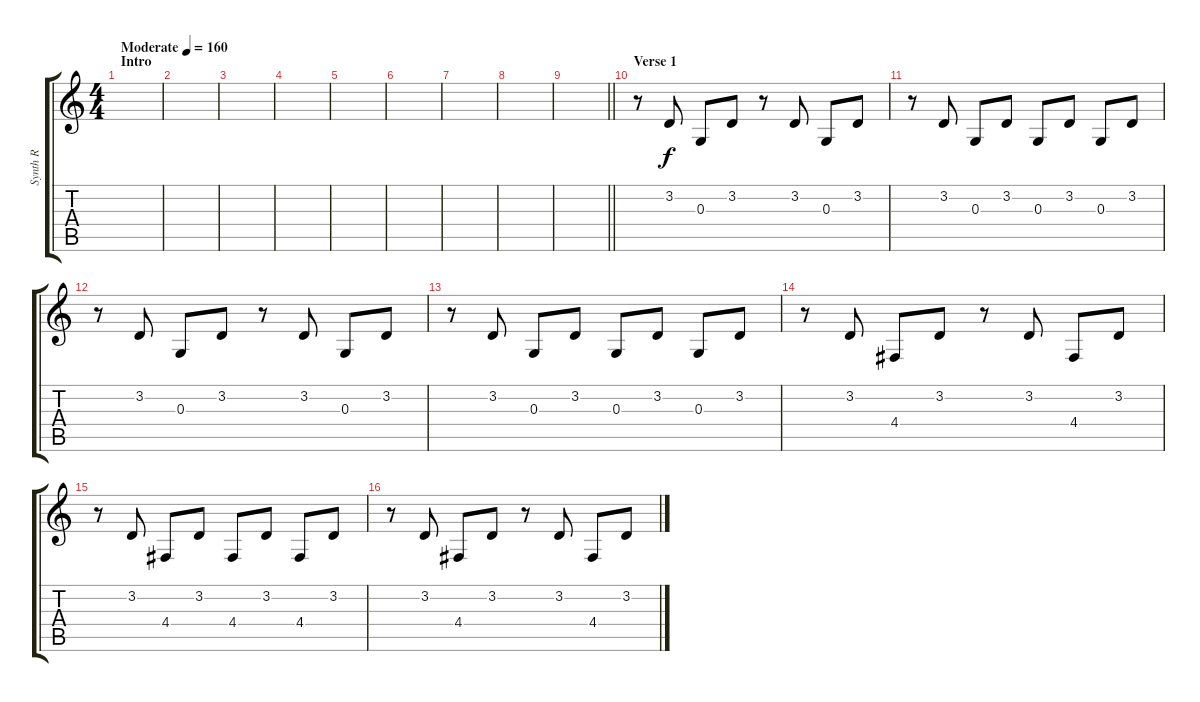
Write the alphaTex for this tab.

\track ("Synth R" "Synth R") {instrument pad3polysynth}
\staff {score tabs}
\tuning (E4 B3 G3 D3 A2 E2) {hide}
\ts (4 4)
\section ("" "Intro")
\tempo (160 "Moderate")
\clef g2
\ks c
|
|
|
|
|
|
|
|
\barLineRight lightlight
|
\section ("" "Verse 1")
r.8 3.2.8 0.3.8 3.2.8 r.8 3.2.8 0.3.8 3.2.8 |
r.8 3.2.8 0.3.8 3.2.8 0.3.8 3.2.8 0.3.8 3.2.8 |
r.8 3.2.8 0.3.8 3.2.8 r.8 3.2.8 0.3.8 3.2.8 |
r.8 3.2.8 0.3.8 3.2.8 0.3.8 3.2.8 0.3.8 3.2.8 |
r.8 3.2.8 4.4.8 3.2.8 r.8 3.2.8 4.4.8 3.2.8 |
r.8 3.2.8 4.4.8 3.2.8 4.4.8 3.2.8 4.4.8 3.2.8 |
r.8 3.2.8 4.4.8 3.2.8 r.8 3.2.8 4.4.8 3.2.8
